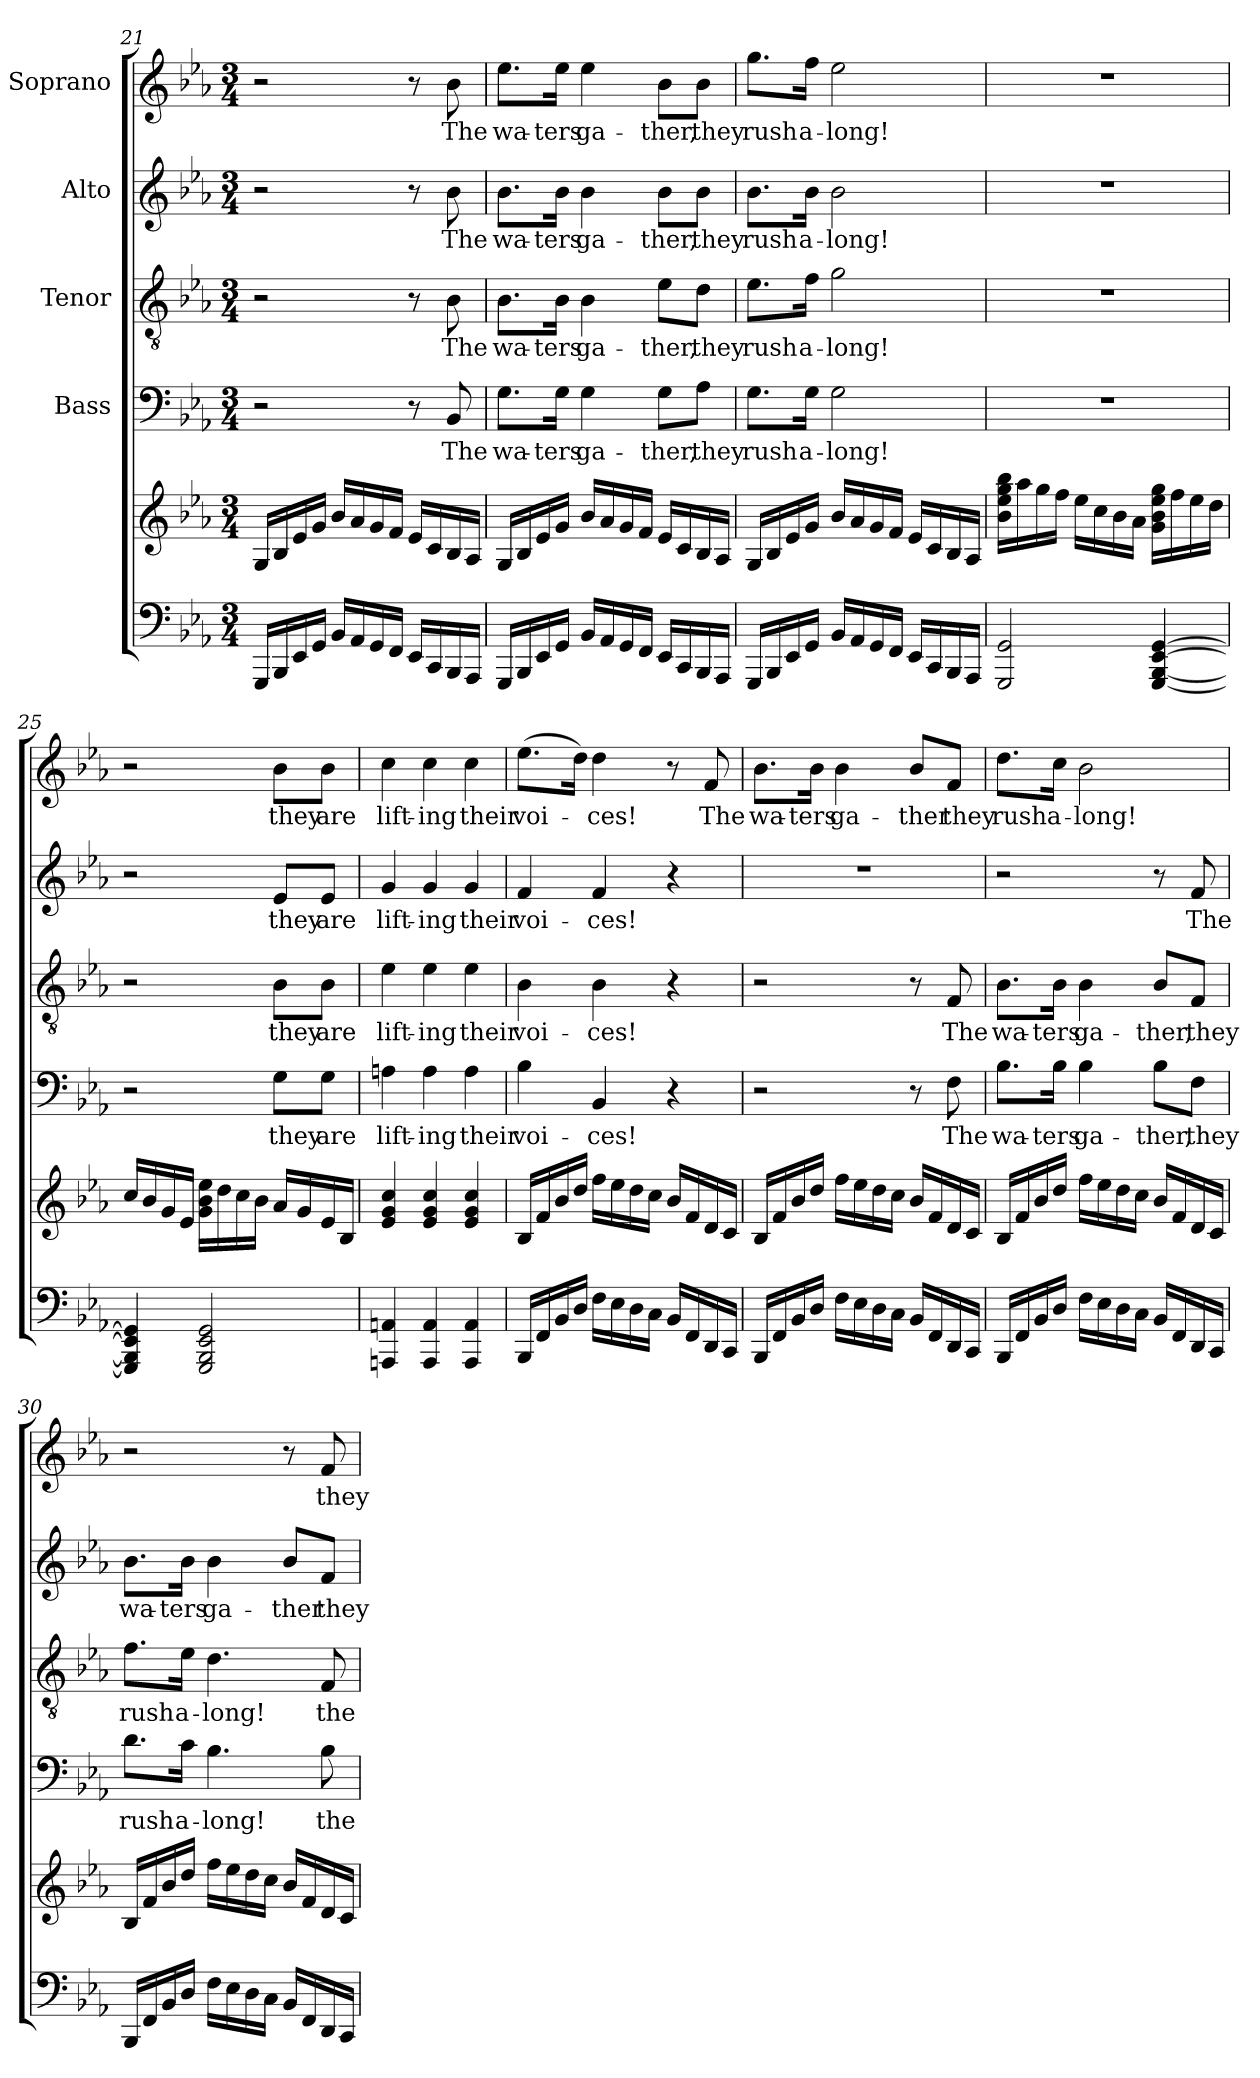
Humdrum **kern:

**kern	**kern	**kern	**text	**kern	**text	**kern	**text	**kern	**text
*part5	*part5	*part4	*part4	*part3	*part3	*part2	*part2	*part1	*part1
*staff6	*staff5	*staff4	*staff4	*staff3	*staff3	*staff2	*staff2	*staff1	*staff1
*	*	*I"Bass	*	*I"Tenor	*	*I"Alto	*	*I"Soprano	*
*clefF4	*clefG2	*clefF4	*	*clefGv2	*	*clefG2	*	*clefG2	*
*k[b-e-a-]	*k[b-e-a-]	*k[b-e-a-]	*	*k[b-e-a-]	*	*k[b-e-a-]	*	*k[b-e-a-]	*
*E-:	*E-:	*E-:	*	*E-:	*	*E-:	*	*E-:	*
*M3/4	*M3/4	*M3/4	*	*M3/4	*	*M3/4	*	*M3/4	*
=21	=21	=21	=21	=21	=21	=21	=21	=21	=21
16GGG/LL	16G/LL	2r	.	2r	.	2r	.	2r	.
16BBB-/	16B-/	.	.	.	.	.	.	.	.
16EE-/	16e-/	.	.	.	.	.	.	.	.
16GG/JJ	16g/JJ	.	.	.	.	.	.	.	.
16BB-/LL	16b-/LL	.	.	.	.	.	.	.	.
16AA-/	16a-/	.	.	.	.	.	.	.	.
16GG/	16g/	.	.	.	.	.	.	.	.
16FF/JJ	16f/JJ	.	.	.	.	.	.	.	.
16EE-/LL	16e-/LL	8r	.	8r	.	8r	.	8r	.
16CC/	16c/	.	.	.	.	.	.	.	.
16BBB-/	16B-/	8BB-/	The	8B-\	The	8b-\	The	8b-\	The
16AAA-/JJ	16A-/JJ	.	.	.	.	.	.	.	.
!!LO:LB:g=z
=22	=22	=22	=22	=22	=22	=22	=22	=22	=22
16GGG/LL	16G/LL	8.G\L	wa-	8.B-\L	wa-	8.b-\L	wa-	8.ee-\L	wa-
16BBB-/	16B-/	.	.	.	.	.	.	.	.
16EE-/	16e-/	.	.	.	.	.	.	.	.
16GG/JJ	16g/JJ	16G\Jk	-ters	16B-\Jk	-ters	16b-\Jk	-ters	16ee-\Jk	-ters
16BB-/LL	16b-/LL	4G\	ga-	4B-\	ga-	4b-\	ga-	4ee-\	ga-
16AA-/	16a-/	.	.	.	.	.	.	.	.
16GG/	16g/	.	.	.	.	.	.	.	.
16FF/JJ	16f/JJ	.	.	.	.	.	.	.	.
16EE-/LL	16e-/LL	8G\L	-ther,	8e-\L	-ther,	8b-\L	-ther,	8b-\L	-ther,
16CC/	16c/	.	.	.	.	.	.	.	.
16BBB-/	16B-/	8A-\J	they	8d\J	they	8b-\J	they	8b-\J	they
16AAA-/JJ	16A-/JJ	.	.	.	.	.	.	.	.
=23	=23	=23	=23	=23	=23	=23	=23	=23	=23
16GGG/LL	16G/LL	8.G\L	rush	8.e-\L	rush	8.b-\L	rush	8.gg\L	rush
16BBB-/	16B-/	.	.	.	.	.	.	.	.
16EE-/	16e-/	.	.	.	.	.	.	.	.
16GG/JJ	16g/JJ	16G\Jk	a-	16f\Jk	a-	16b-\Jk	a-	16ff\Jk	a-
16BB-/LL	16b-/LL	2G\	-long!	2g\	-long!	2b-\	-long!	2ee-\	-long!
16AA-/	16a-/	.	.	.	.	.	.	.	.
16GG/	16g/	.	.	.	.	.	.	.	.
16FF/JJ	16f/JJ	.	.	.	.	.	.	.	.
16EE-/LL	16e-/LL	.	.	.	.	.	.	.	.
16CC/	16c/	.	.	.	.	.	.	.	.
16BBB-/	16B-/	.	.	.	.	.	.	.	.
16AAA-/JJ	16A-/JJ	.	.	.	.	.	.	.	.
=24	=24	=24	=24	=24	=24	=24	=24	=24	=24
2GGG/ 2GG/	16b-\ 16ee-\ 16gg\ 16bb-\LL	2.r	.	2.r	.	2.r	.	2.r	.
.	16aa-\	.	.	.	.	.	.	.	.
.	16gg\	.	.	.	.	.	.	.	.
.	16ff\JJ	.	.	.	.	.	.	.	.
.	16ee-\LL	.	.	.	.	.	.	.	.
.	16cc\	.	.	.	.	.	.	.	.
.	16b-\	.	.	.	.	.	.	.	.
.	16a-\JJ	.	.	.	.	.	.	.	.
[4GGG/ [4BBB-/ [4EE-/ [4GG/	16g\ 16b-\ 16ee-\ 16gg\LL	.	.	.	.	.	.	.	.
.	16ff\	.	.	.	.	.	.	.	.
.	16ee-\	.	.	.	.	.	.	.	.
.	16dd\JJ	.	.	.	.	.	.	.	.
=25	=25	=25	=25	=25	=25	=25	=25	=25	=25
4GGG/] 4BBB-/] 4EE-/] 4GG/]	16cc/LL	2r	.	2r	.	2r	.	2r	.
.	16b-/	.	.	.	.	.	.	.	.
.	16g/	.	.	.	.	.	.	.	.
.	16e-/JJ	.	.	.	.	.	.	.	.
2GGG/ 2BBB-/ 2EE-/ 2GG/	16g\ 16b-\ 16ee-\LL	.	.	.	.	.	.	.	.
.	16dd\	.	.	.	.	.	.	.	.
.	16cc\	.	.	.	.	.	.	.	.
.	16b-\JJ	.	.	.	.	.	.	.	.
.	16a-/LL	8G\L	they	8B-\L	they	8e-/L	they	8b-\L	they
.	16g/	.	.	.	.	.	.	.	.
.	16e-/	8G\J	are	8B-\J	are	8e-/J	are	8b-\J	are
.	16B-/JJ	.	.	.	.	.	.	.	.
=26	=26	=26	=26	=26	=26	=26	=26	=26	=26
4AAAn/ 4AAn/	4e-/ 4g/ 4cc/	4An\	lift-	4e-\	lift-	4g/	lift-	4cc\	lift-
4AAA/ 4AA/	4e-/ 4g/ 4cc/	4A\	-ing	4e-\	-ing	4g/	-ing	4cc\	-ing
4AAA/ 4AA/	4e-/ 4g/ 4cc/	4A\	their	4e-\	their	4g/	their	4cc\	their
!!LO:PB:g=z
=27	=27	=27	=27	=27	=27	=27	=27	=27	=27
16BBB-/LL	16B-/LL	4B-\	voi-	4B-\	voi-	4f/	voi-	(8.ee-\L	voi-
16FF/	16f/	.	.	.	.	.	.	.	.
16BB-/	16b-/	.	.	.	.	.	.	.	.
16D/JJ	16dd/JJ	.	.	.	.	.	.	16dd\Jk)	.
16F\LL	16ff\LL	4BB-/	-ces!	4B-\	-ces!	4f/	-ces!	4dd\	-ces!
16E-\	16ee-\	.	.	.	.	.	.	.	.
16D\	16dd\	.	.	.	.	.	.	.	.
16C\JJ	16cc\JJ	.	.	.	.	.	.	.	.
16BB-/LL	16b-/LL	4r	.	4r	.	4r	.	8r	.
16FF/	16f/	.	.	.	.	.	.	.	.
16DD/	16d/	.	.	.	.	.	.	8f/	The
16CC/JJ	16c/JJ	.	.	.	.	.	.	.	.
=28	=28	=28	=28	=28	=28	=28	=28	=28	=28
16BBB-/LL	16B-/LL	2r	.	2r	.	2.r	.	8.b-\L	wa-
16FF/	16f/	.	.	.	.	.	.	.	.
16BB-/	16b-/	.	.	.	.	.	.	.	.
16D/JJ	16dd/JJ	.	.	.	.	.	.	16b-\Jk	-ters
16F\LL	16ff\LL	.	.	.	.	.	.	4b-\	ga-
16E-\	16ee-\	.	.	.	.	.	.	.	.
16D\	16dd\	.	.	.	.	.	.	.	.
16C\JJ	16cc\JJ	.	.	.	.	.	.	.	.
16BB-/LL	16b-/LL	8r	.	8r	.	.	.	8b-/L	-ther
16FF/	16f/	.	.	.	.	.	.	.	.
16DD/	16d/	8F\	The	8F/	The	.	.	8f/J	they
16CC/JJ	16c/JJ	.	.	.	.	.	.	.	.
=29	=29	=29	=29	=29	=29	=29	=29	=29	=29
16BBB-/LL	16B-/LL	8.B-\L	wa-	8.B-\L	wa-	2r	.	8.dd\L	rush
16FF/	16f/	.	.	.	.	.	.	.	.
16BB-/	16b-/	.	.	.	.	.	.	.	.
16D/JJ	16dd/JJ	16B-\Jk	-ters	16B-\Jk	-ters	.	.	16cc\Jk	a-
16F\LL	16ff\LL	4B-\	ga-	4B-\	ga-	.	.	2b-\	-long!
16E-\	16ee-\	.	.	.	.	.	.	.	.
16D\	16dd\	.	.	.	.	.	.	.	.
16C\JJ	16cc\JJ	.	.	.	.	.	.	.	.
16BB-/LL	16b-/LL	8B-\L	-ther,	8B-/L	-ther,	8r	.	.	.
16FF/	16f/	.	.	.	.	.	.	.	.
16DD/	16d/	8F\J	they	8F/J	they	8f/	The	.	.
16CC/JJ	16c/JJ	.	.	.	.	.	.	.	.
=30	=30	=30	=30	=30	=30	=30	=30	=30	=30
16BBB-/LL	16B-/LL	8.d\L	rush	8.f\L	rush	8.b-\L	wa-	2r	.
16FF/	16f/	.	.	.	.	.	.	.	.
16BB-/	16b-/	.	.	.	.	.	.	.	.
16D/JJ	16dd/JJ	16c\Jk	a-	16e-\Jk	a-	16b-\Jk	-ters	.	.
16F\LL	16ff\LL	4.B-\	-long!	4.d\	-long!	4b-\	ga-	.	.
16E-\	16ee-\	.	.	.	.	.	.	.	.
16D\	16dd\	.	.	.	.	.	.	.	.
16C\JJ	16cc\JJ	.	.	.	.	.	.	.	.
16BB-/LL	16b-/LL	.	.	.	.	8b-/L	-ther	8r	.
16FF/	16f/	.	.	.	.	.	.	.	.
16DD/	16d/	8B-\	the	8F/	the	8f/J	they	8f/	they
16CC/JJ	16c/JJ	.	.	.	.	.	.	.	.
=	=	=	=	=	=	=	=	=	=
*-	*-	*-	*-	*-	*-	*-	*-	*-	*-
